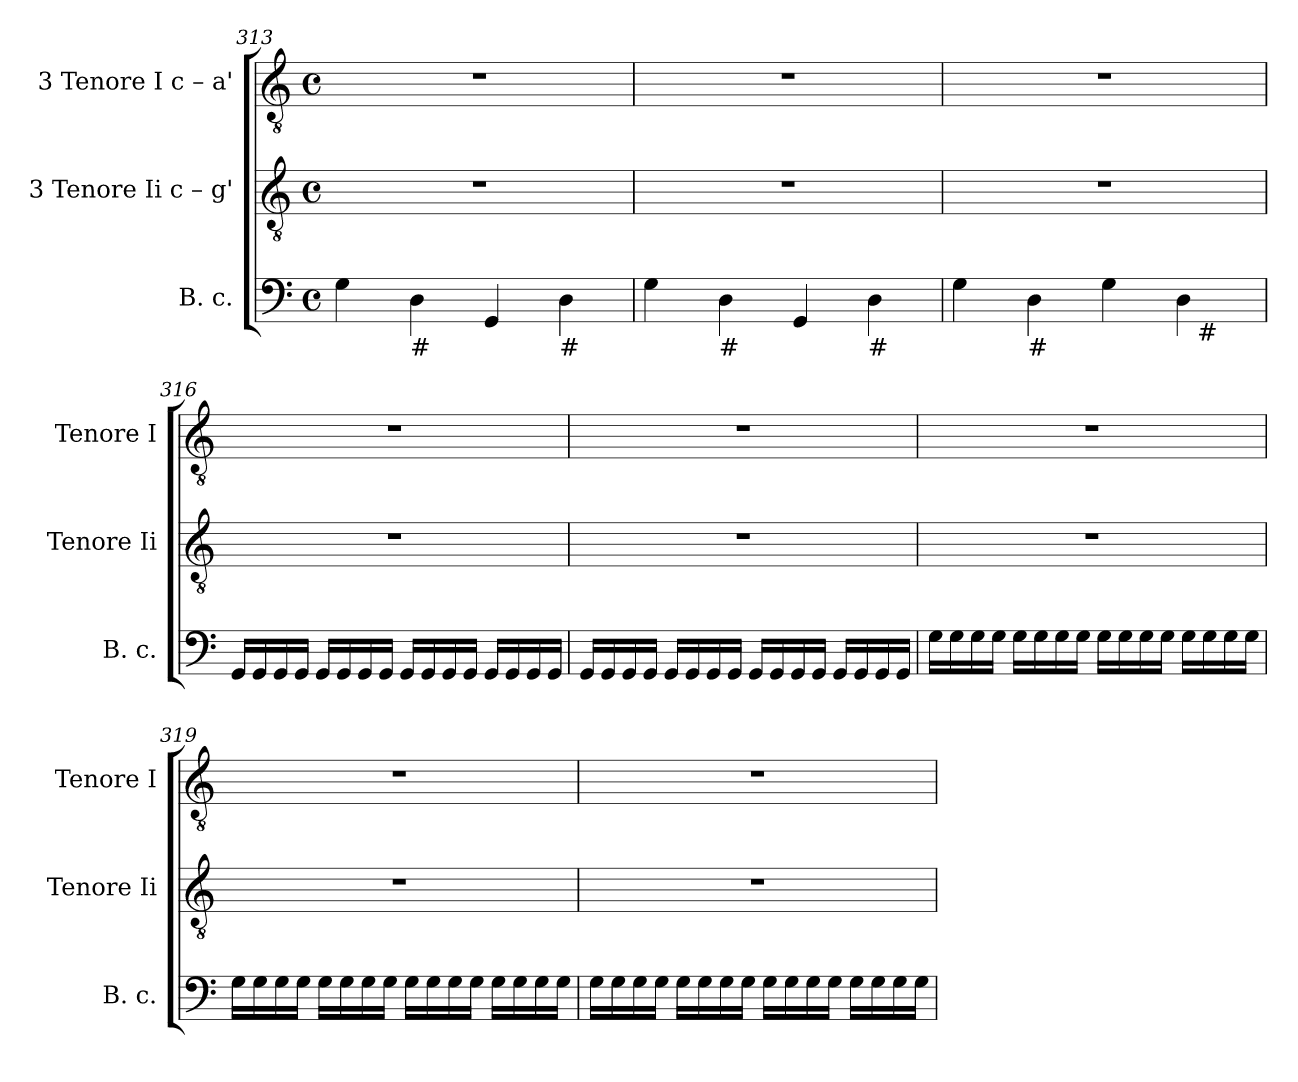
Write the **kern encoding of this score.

**kern	**kern	**kern
*part3	*part2	*part1
*staff3	*staff2	*staff1
*I"B. c.	*I"3 Tenore Ii c – g'	*I"3 Tenore I c – a'
*I'B. c.	*I'Tenore Ii	*I'Tenore I
*clefF4	*clefGv2	*clefGv2
*k[]	*k[]	*k[]
*C:	*C:	*C:
*M4/4	*M4/4	*M4/4
*met(c)	*met(c)	*met(c)
=313	=313	=313
4G\	1r	1r
!LO:TX:b:t=#	!	!
4D\	.	.
4GG/	.	.
!LO:TX:b:t=#	!	!
4D\	.	.
=314	=314	=314
4G\	1r	1r
!LO:TX:b:t=#	!	!
4D\	.	.
4GG/	.	.
!LO:TX:b:t=#	!	!
4D\	.	.
=315	=315	=315
*^	*	*
4G\	2ryy	1r	1r
!LO:TX:b:t=#	!	!	!
4D\	.	.	.
4G\	4ryy	.	.
4D\	32ryy	.	.
!	!LO:TX:b:t=#	!	!
.	8..ryy	.	.
*v	*v	*	*
!!LO:LB:g=z
=316	=316	=316
16GG/LL	1r	1r
16GG/	.	.
16GG/	.	.
16GG/JJ	.	.
16GG/LL	.	.
16GG/	.	.
16GG/	.	.
16GG/JJ	.	.
16GG/LL	.	.
16GG/	.	.
16GG/	.	.
16GG/JJ	.	.
16GG/LL	.	.
16GG/	.	.
16GG/	.	.
16GG/JJ	.	.
=317	=317	=317
16GG/LL	1r	1r
16GG/	.	.
16GG/	.	.
16GG/JJ	.	.
16GG/LL	.	.
16GG/	.	.
16GG/	.	.
16GG/JJ	.	.
16GG/LL	.	.
16GG/	.	.
16GG/	.	.
16GG/JJ	.	.
16GG/LL	.	.
16GG/	.	.
16GG/	.	.
16GG/JJ	.	.
=318	=318	=318
16G\LL	1r	1r
16G\	.	.
16G\	.	.
16G\JJ	.	.
16G\LL	.	.
16G\	.	.
16G\	.	.
16G\JJ	.	.
16G\LL	.	.
16G\	.	.
16G\	.	.
16G\JJ	.	.
16G\LL	.	.
16G\	.	.
16G\	.	.
16G\JJ	.	.
!!LO:LB:g=z
=319	=319	=319
16G\LL	1r	1r
16G\	.	.
16G\	.	.
16G\JJ	.	.
16G\LL	.	.
16G\	.	.
16G\	.	.
16G\JJ	.	.
16G\LL	.	.
16G\	.	.
16G\	.	.
16G\JJ	.	.
16G\LL	.	.
16G\	.	.
16G\	.	.
16G\JJ	.	.
=320	=320	=320
16G\LL	1r	1r
16G\	.	.
16G\	.	.
16G\JJ	.	.
16G\LL	.	.
16G\	.	.
16G\	.	.
16G\JJ	.	.
16G\LL	.	.
16G\	.	.
16G\	.	.
16G\JJ	.	.
16G\LL	.	.
16G\	.	.
16G\	.	.
16G\JJ	.	.
=	=	=
*-	*-	*-
